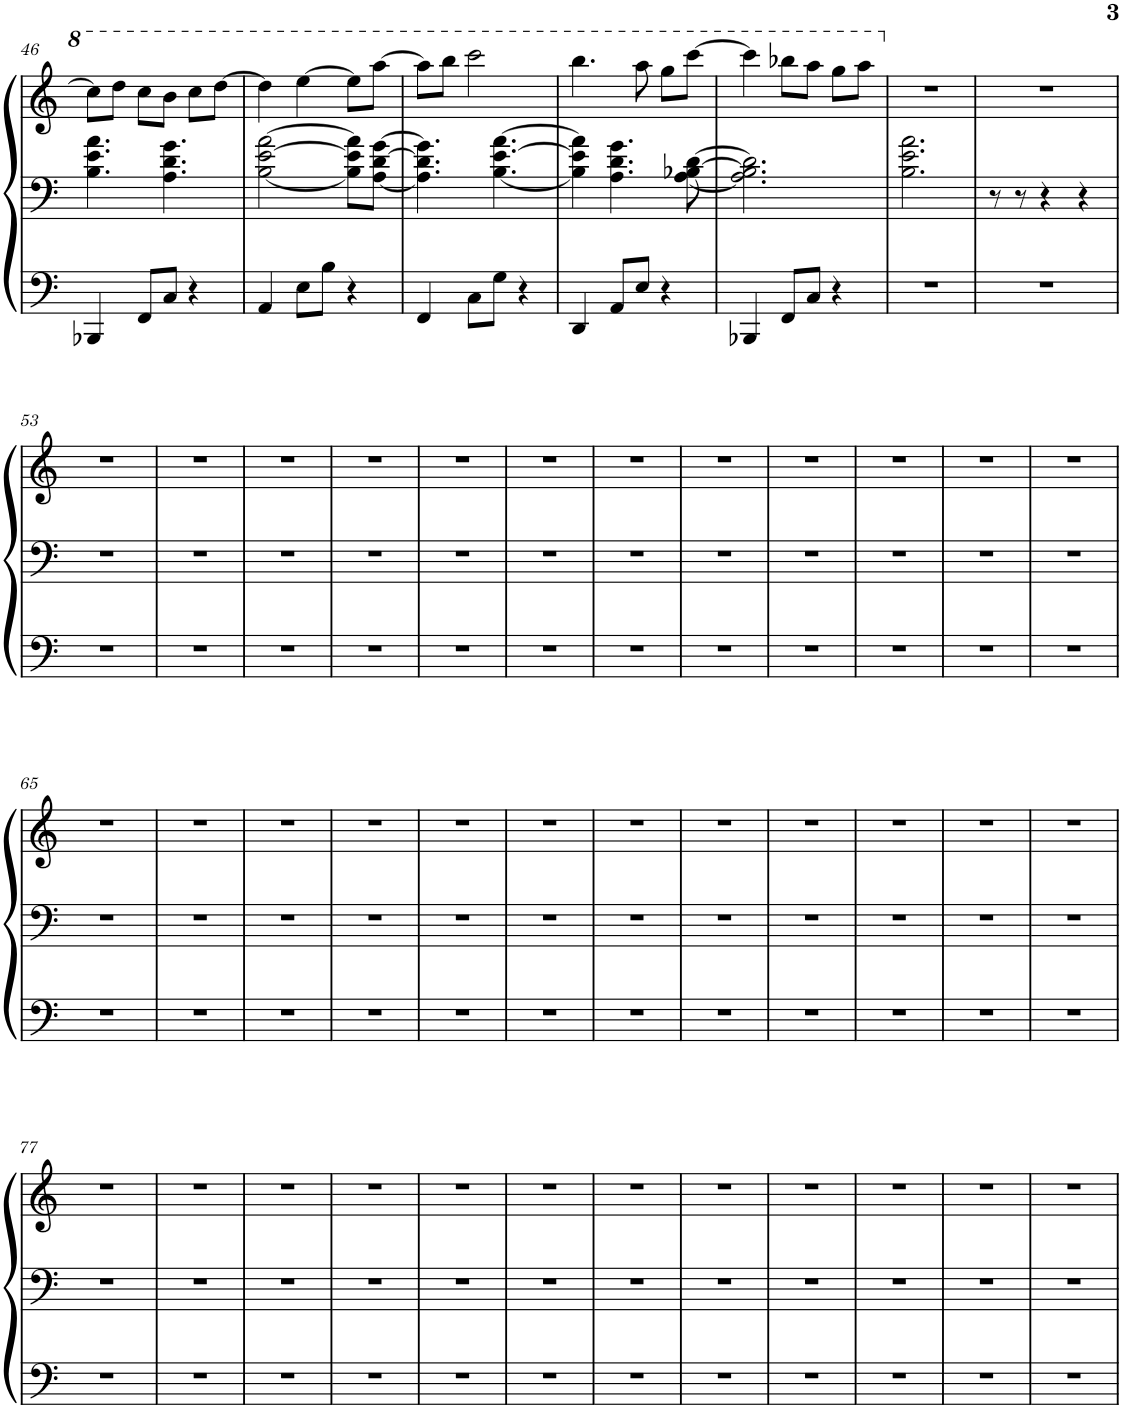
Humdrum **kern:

**kern	**kern	**kern
*part1	*part1	*part1
*staff3	*staff2	*staff1
*I"Piano	*	*
*I'Pno.	*	*
!!LO:PB:g=z
*clefF4	*clefF4	*clefG2
*k[]	*k[]	*k[]
*M3/4	*M3/4	*M3/4
=46	=46	=46
4BBB-X/	4.B\ 4.e\ 4.a\	8ccc\L]
.	.	8ddd\J
8FF/L	.	8ccc\L
8C/J	4.A\ 4.d\ 4.g\	8bb\J
4r	.	8ccc\L
.	.	[8ddd\J
=47	=47	=47
4AA/	[2B\ [2e\ [2a\	4ddd\]
8E\L	.	[4eee\
8B\J	.	.
4r	8B\] 8e\] 8a\]L	8eee\L]
.	[8A\ [8d\ [8g\J	[8aaa\J
=48	=48	=48
4FF/	4.A\] 4.d\] 4.g\]	8aaa\L]
.	.	8bbb\J
8C\L	.	2cccc\
8G\J	[4.B\ [4.e\ [4.a\	.
4r	.	.
=49	=49	=49
4DD/	4B\] 4e\] 4a\]	4.bbb\
8AA/L	4.A\ 4.d\ 4.g\	.
8E/J	.	8aaa\
4r	.	8ggg\L
.	[8A\ [8B-X\ [8d\	[8cccc\J
=50	=50	=50
4BBB-X/	2.A\] 2.B-\] 2.d\]	4cccc\]
8FF/L	.	8bbb-X\L
8C/J	.	8aaa\J
4r	.	8ggg\L
.	.	8aaa\J
=51	=51	=51
2.r	2.B\ 2.e\ 2.a\	2.r
=52	=52	=52
2.r	8r	2.r
.	8r	.
.	4r	.
.	4r	.
!!LO:LB:g=z
=53	=53	=53
2.r	2.r	2.r
=54	=54	=54
2.r	2.r	2.r
=55	=55	=55
2.r	2.r	2.r
=56	=56	=56
2.r	2.r	2.r
=57	=57	=57
2.r	2.r	2.r
=58	=58	=58
2.r	2.r	2.r
=59	=59	=59
2.r	2.r	2.r
=60	=60	=60
2.r	2.r	2.r
=61	=61	=61
2.r	2.r	2.r
=62	=62	=62
2.r	2.r	2.r
=63	=63	=63
2.r	2.r	2.r
=64	=64	=64
2.r	2.r	2.r
!!LO:LB:g=z
=65	=65	=65
2.r	2.r	2.r
=66	=66	=66
2.r	2.r	2.r
=67	=67	=67
2.r	2.r	2.r
=68	=68	=68
2.r	2.r	2.r
=69	=69	=69
2.r	2.r	2.r
=70	=70	=70
2.r	2.r	2.r
=71	=71	=71
2.r	2.r	2.r
=72	=72	=72
2.r	2.r	2.r
=73	=73	=73
2.r	2.r	2.r
=74	=74	=74
2.r	2.r	2.r
=75	=75	=75
2.r	2.r	2.r
=76	=76	=76
2.r	2.r	2.r
!!LO:LB:g=z
=77	=77	=77
2.r	2.r	2.r
=78	=78	=78
2.r	2.r	2.r
=79	=79	=79
2.r	2.r	2.r
=80	=80	=80
2.r	2.r	2.r
=81	=81	=81
2.r	2.r	2.r
=82	=82	=82
2.r	2.r	2.r
=83	=83	=83
2.r	2.r	2.r
=84	=84	=84
2.r	2.r	2.r
=85	=85	=85
2.r	2.r	2.r
=86	=86	=86
2.r	2.r	2.r
=87	=87	=87
2.r	2.r	2.r
=88	=88	=88
2.r	2.r	2.r
=	=	=
*-	*-	*-
